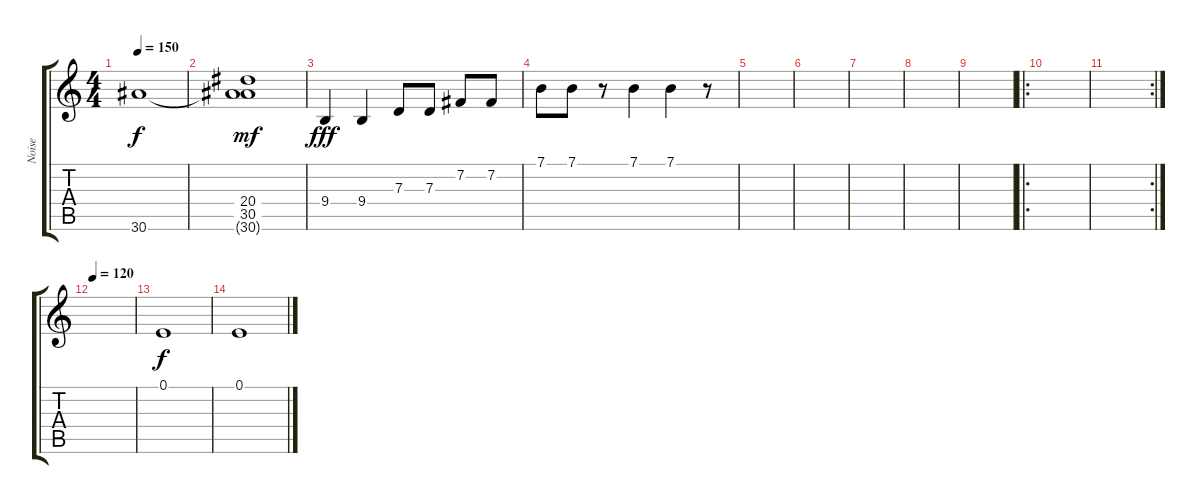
\track ("Noise" "Noise") {instrument seashore}
\staff {score tabs}
\tuning (E4 B3 G3 D3 A2 E2) {hide}
\ts (4 4)
\tempo 150
\clef g2
\ks c
30.6{t}.1{dy f} |
(20.4 30.5{t} 30.6{t}).1{dy mf} |
9.4.4{dy fff} 9.4.4 7.3.8 7.3.8 7.2.8 7.2.8 |
7.1.8 7.1.8 r.8 7.1.4 7.1.4 r.8 |
|
|
|
|
|
\ro
|
\rc 2
|
\tempo 120
|
0.1.1{dy f} |
0.1.1
